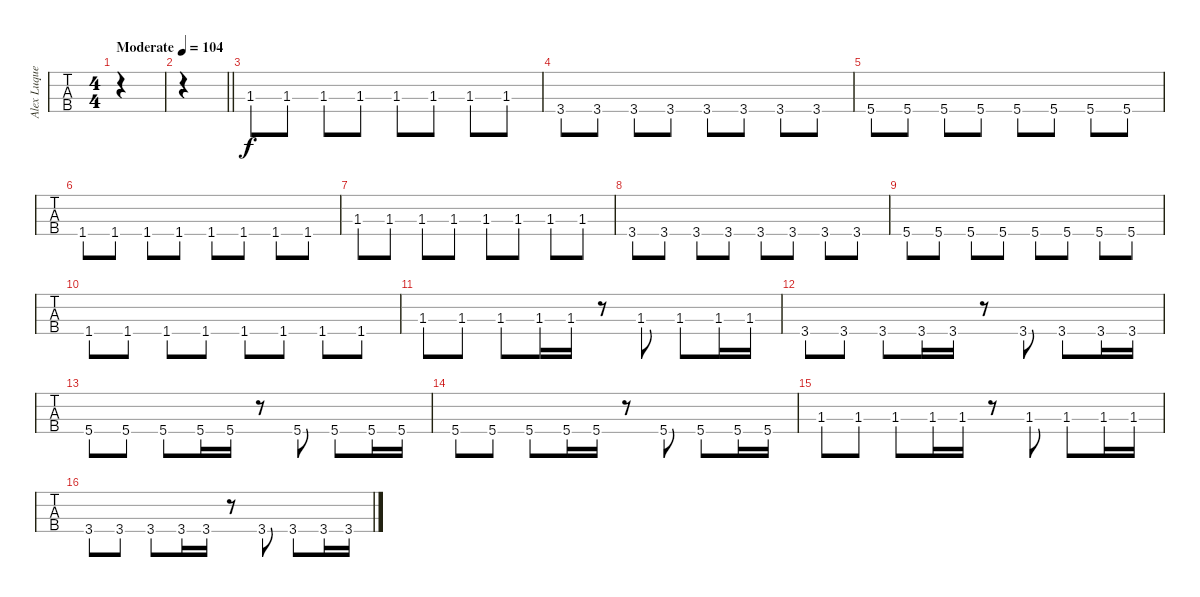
\track ("Alex Luque " "Alex Luque") {instrument electricbassfinger}
\staff {tabs}
\tuning (G2 D2 A1 E1) {hide}
\ts (4 4)
\tempo (104 "Moderate")
\clef f4
\ks c
|
\barLineRight lightlight
|
1.3.8 1.3.8 1.3.8 1.3.8 1.3.8 1.3.8 1.3.8 1.3.8 |
3.4.8 3.4.8 3.4.8 3.4.8 3.4.8 3.4.8 3.4.8 3.4.8 |
5.4.8 5.4.8 5.4.8 5.4.8 5.4.8 5.4.8 5.4.8 5.4.8 |
1.4.8 1.4.8 1.4.8 1.4.8 1.4.8 1.4.8 1.4.8 1.4.8 |
1.3.8 1.3.8 1.3.8 1.3.8 1.3.8 1.3.8 1.3.8 1.3.8 |
3.4.8 3.4.8 3.4.8 3.4.8 3.4.8 3.4.8 3.4.8 3.4.8 |
5.4.8 5.4.8 5.4.8 5.4.8 5.4.8 5.4.8 5.4.8 5.4.8 |
1.4.8 1.4.8 1.4.8 1.4.8 1.4.8 1.4.8 1.4.8 1.4.8 |
1.3.8 1.3.8 1.3.8 1.3.16 1.3.16 r.8 1.3.8 1.3.8 1.3.16 1.3.16 |
3.4.8 3.4.8 3.4.8 3.4.16 3.4.16 r.8 3.4.8 3.4.8 3.4.16 3.4.16 |
5.4.8 5.4.8 5.4.8 5.4.16 5.4.16 r.8 5.4.8 5.4.8 5.4.16 5.4.16 |
5.4.8 5.4.8 5.4.8 5.4.16 5.4.16 r.8 5.4.8 5.4.8 5.4.16 5.4.16 |
1.3.8 1.3.8 1.3.8 1.3.16 1.3.16 r.8 1.3.8 1.3.8 1.3.16 1.3.16 |
3.4.8 3.4.8 3.4.8 3.4.16 3.4.16 r.8 3.4.8 3.4.8 3.4.16 3.4.16
